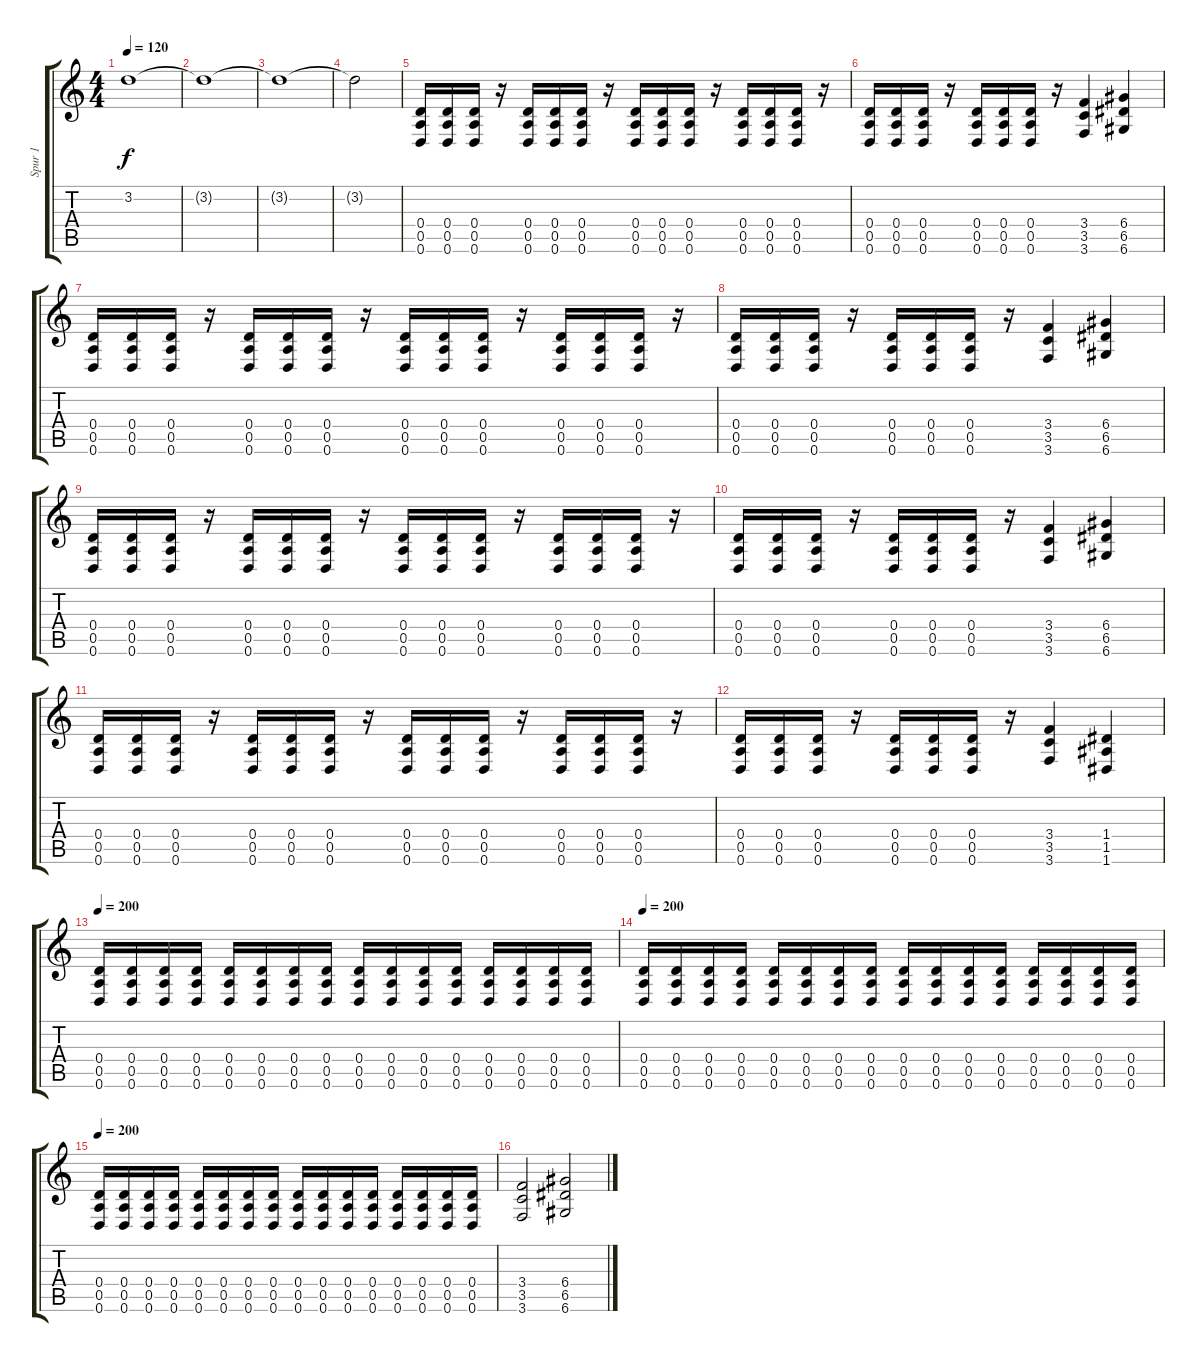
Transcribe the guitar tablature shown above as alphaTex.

\track ("Spur 1" "Spur 1") {instrument distortionguitar}
\staff {score tabs}
\tuning (E4 B3 G3 D3 A2 D2) {hide}
\ts (4 4)
\tempo 120
\clef g2
\ks c
3.2.1{dy f} |
3.2{t}.1 |
3.2{t}.1 |
3.2{t}.2 |
(0.4 0.5 0.6).16 (0.4 0.5 0.6).16 (0.4 0.5 0.6).16 r.16 (0.4 0.5 0.6).16 (0.4 0.5 0.6).16 (0.4 0.5 0.6).16 r.16 (0.4 0.5 0.6).16 (0.4 0.5 0.6).16 (0.4 0.5 0.6).16 r.16 (0.4 0.5 0.6).16 (0.4 0.5 0.6).16 (0.4 0.5 0.6).16 r.16 |
(0.4 0.5 0.6).16 (0.4 0.5 0.6).16 (0.4 0.5 0.6).16 r.16 (0.4 0.5 0.6).16 (0.4 0.5 0.6).16 (0.4 0.5 0.6).16 r.16 (3.4 3.5 3.6).4 (6.4 6.5 6.6).4 |
(0.4 0.5 0.6).16 (0.4 0.5 0.6).16 (0.4 0.5 0.6).16 r.16 (0.4 0.5 0.6).16 (0.4 0.5 0.6).16 (0.4 0.5 0.6).16 r.16 (0.4 0.5 0.6).16 (0.4 0.5 0.6).16 (0.4 0.5 0.6).16 r.16 (0.4 0.5 0.6).16 (0.4 0.5 0.6).16 (0.4 0.5 0.6).16 r.16 |
(0.4 0.5 0.6).16 (0.4 0.5 0.6).16 (0.4 0.5 0.6).16 r.16 (0.4 0.5 0.6).16 (0.4 0.5 0.6).16 (0.4 0.5 0.6).16 r.16 (3.4 3.5 3.6).4 (6.4 6.5 6.6).4 |
(0.4 0.5 0.6).16 (0.4 0.5 0.6).16 (0.4 0.5 0.6).16 r.16 (0.4 0.5 0.6).16 (0.4 0.5 0.6).16 (0.4 0.5 0.6).16 r.16 (0.4 0.5 0.6).16 (0.4 0.5 0.6).16 (0.4 0.5 0.6).16 r.16 (0.4 0.5 0.6).16 (0.4 0.5 0.6).16 (0.4 0.5 0.6).16 r.16 |
(0.4 0.5 0.6).16 (0.4 0.5 0.6).16 (0.4 0.5 0.6).16 r.16 (0.4 0.5 0.6).16 (0.4 0.5 0.6).16 (0.4 0.5 0.6).16 r.16 (3.4 3.5 3.6).4 (6.4 6.5 6.6).4 |
(0.4 0.5 0.6).16 (0.4 0.5 0.6).16 (0.4 0.5 0.6).16 r.16 (0.4 0.5 0.6).16 (0.4 0.5 0.6).16 (0.4 0.5 0.6).16 r.16 (0.4 0.5 0.6).16 (0.4 0.5 0.6).16 (0.4 0.5 0.6).16 r.16 (0.4 0.5 0.6).16 (0.4 0.5 0.6).16 (0.4 0.5 0.6).16 r.16 |
(0.4 0.5 0.6).16 (0.4 0.5 0.6).16 (0.4 0.5 0.6).16 r.16 (0.4 0.5 0.6).16 (0.4 0.5 0.6).16 (0.4 0.5 0.6).16 r.16 (3.4 3.5 3.6).4 (1.4 1.5 1.6).4 |
\tempo 200
(0.4 0.5 0.6).16 (0.4 0.5 0.6).16 (0.4 0.5 0.6).16 (0.4 0.5 0.6).16 (0.4 0.5 0.6).16 (0.4 0.5 0.6).16 (0.4 0.5 0.6).16 (0.4 0.5 0.6).16 (0.4 0.5 0.6).16 (0.4 0.5 0.6).16 (0.4 0.5 0.6).16 (0.4 0.5 0.6).16 (0.4 0.5 0.6).16 (0.4 0.5 0.6).16 (0.4 0.5 0.6).16 (0.4 0.5 0.6).16 |
\tempo 200
(0.4 0.5 0.6).16 (0.4 0.5 0.6).16 (0.4 0.5 0.6).16 (0.4 0.5 0.6).16 (0.4 0.5 0.6).16 (0.4 0.5 0.6).16 (0.4 0.5 0.6).16 (0.4 0.5 0.6).16 (0.4 0.5 0.6).16 (0.4 0.5 0.6).16 (0.4 0.5 0.6).16 (0.4 0.5 0.6).16 (0.4 0.5 0.6).16 (0.4 0.5 0.6).16 (0.4 0.5 0.6).16 (0.4 0.5 0.6).16 |
\tempo 200
(0.4 0.5 0.6).16 (0.4 0.5 0.6).16 (0.4 0.5 0.6).16 (0.4 0.5 0.6).16 (0.4 0.5 0.6).16 (0.4 0.5 0.6).16 (0.4 0.5 0.6).16 (0.4 0.5 0.6).16 (0.4 0.5 0.6).16 (0.4 0.5 0.6).16 (0.4 0.5 0.6).16 (0.4 0.5 0.6).16 (0.4 0.5 0.6).16 (0.4 0.5 0.6).16 (0.4 0.5 0.6).16 (0.4 0.5 0.6).16 |
(3.4 3.5 3.6).2 (6.4 6.5 6.6).2
